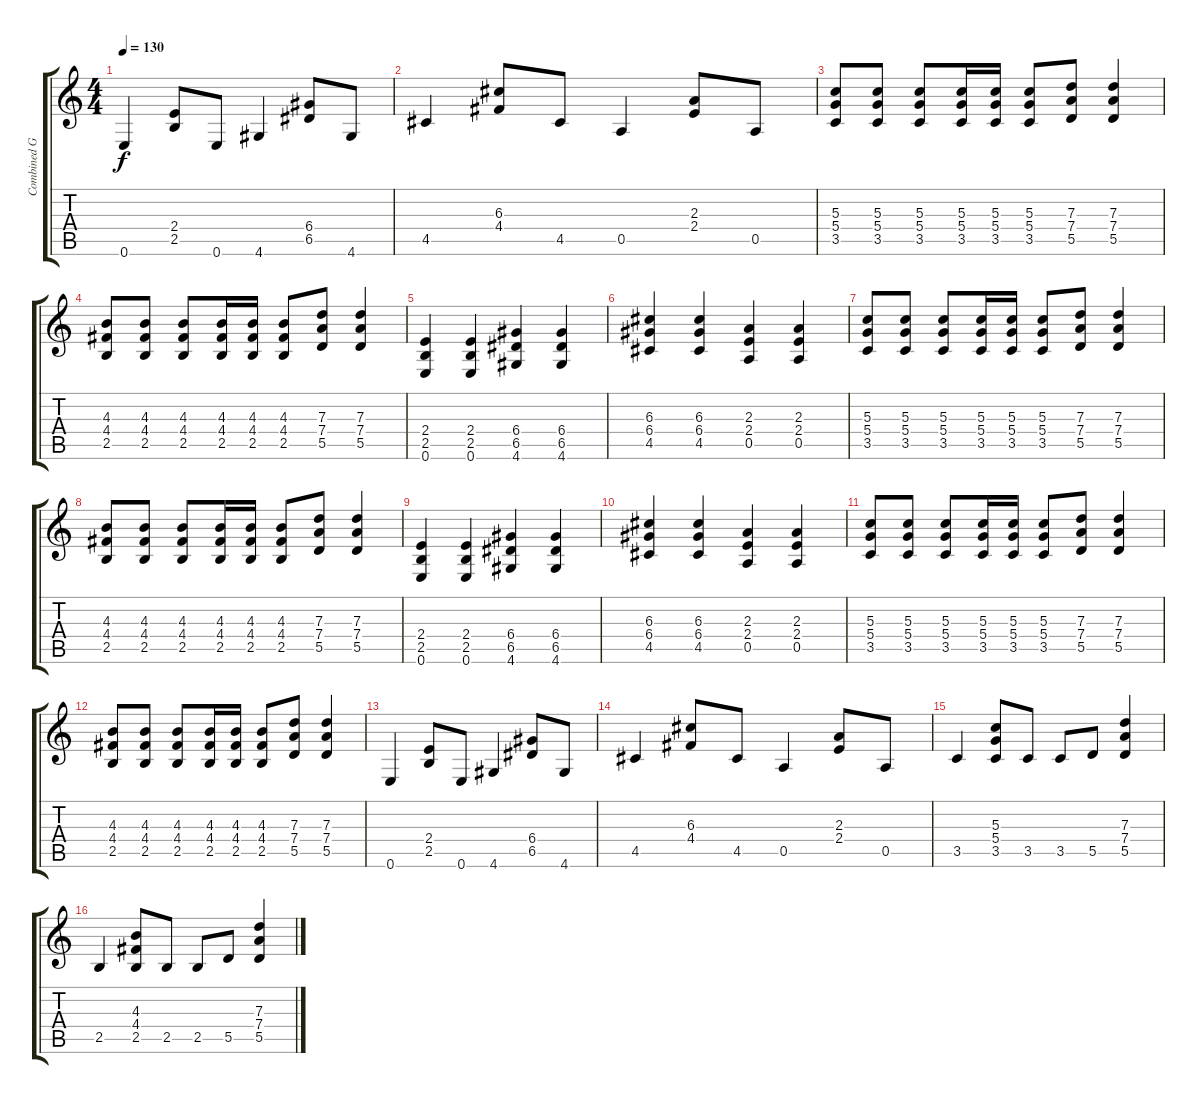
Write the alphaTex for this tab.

\track ("Combined Guitar Parts" "Combined G") {instrument electricguitarclean}
\staff {score tabs}
\tuning (E4 B3 G3 D3 A2 E2) {hide}
\ts (4 4)
\tempo 130
\clef g2
\ks c
0.6.4{dy f} (2.4 2.5).8 0.6.8 4.6.4 (6.4 6.5).8 4.6.8 |
4.5.4 (6.3 4.4).8 4.5.8 0.5.4 (2.3 2.4).8 0.5.8 |
(5.3 5.4 3.5).8 (5.3 5.4 3.5).8 (5.3 5.4 3.5).8 (5.3 5.4 3.5).16 (5.3 5.4 3.5).16 (5.3 5.4 3.5).8 (7.3 7.4 5.5).8 (7.3 7.4 5.5).4 |
(4.3 4.4 2.5).8 (4.3 4.4 2.5).8 (4.3 4.4 2.5).8 (4.3 4.4 2.5).16 (4.3 4.4 2.5).16 (4.3 4.4 2.5).8 (7.3 7.4 5.5).8 (7.3 7.4 5.5).4 |
(2.4 2.5 0.6).4 (2.4 2.5 0.6).4 (6.4 6.5 4.6).4 (6.4 6.5 4.6).4 |
(6.3 6.4 4.5).4 (6.3 6.4 4.5).4 (2.3 2.4 0.5).4 (2.3 2.4 0.5).4 |
(5.3 5.4 3.5).8 (5.3 5.4 3.5).8 (5.3 5.4 3.5).8 (5.3 5.4 3.5).16 (5.3 5.4 3.5).16 (5.3 5.4 3.5).8 (7.3 7.4 5.5).8 (7.3 7.4 5.5).4 |
(4.3 4.4 2.5).8 (4.3 4.4 2.5).8 (4.3 4.4 2.5).8 (4.3 4.4 2.5).16 (4.3 4.4 2.5).16 (4.3 4.4 2.5).8 (7.3 7.4 5.5).8 (7.3 7.4 5.5).4 |
(2.4 2.5 0.6).4 (2.4 2.5 0.6).4 (6.4 6.5 4.6).4 (6.4 6.5 4.6).4 |
(6.3 6.4 4.5).4 (6.3 6.4 4.5).4 (2.3 2.4 0.5).4 (2.3 2.4 0.5).4 |
(5.3 5.4 3.5).8 (5.3 5.4 3.5).8 (5.3 5.4 3.5).8 (5.3 5.4 3.5).16 (5.3 5.4 3.5).16 (5.3 5.4 3.5).8 (7.3 7.4 5.5).8 (7.3 7.4 5.5).4 |
(4.3 4.4 2.5).8 (4.3 4.4 2.5).8 (4.3 4.4 2.5).8 (4.3 4.4 2.5).16 (4.3 4.4 2.5).16 (4.3 4.4 2.5).8 (7.3 7.4 5.5).8 (7.3 7.4 5.5).4 |
0.6.4 (2.4 2.5).8 0.6.8 4.6.4 (6.4 6.5).8 4.6.8 |
4.5.4 (6.3 4.4).8 4.5.8 0.5.4 (2.3 2.4).8 0.5.8 |
3.5.4 (5.3 5.4 3.5).8 3.5.8 3.5.8 5.5.8 (7.3 7.4 5.5).4 |
2.5.4 (4.3 4.4 2.5).8 2.5.8 2.5.8 5.5.8 (7.3 7.4 5.5).4
